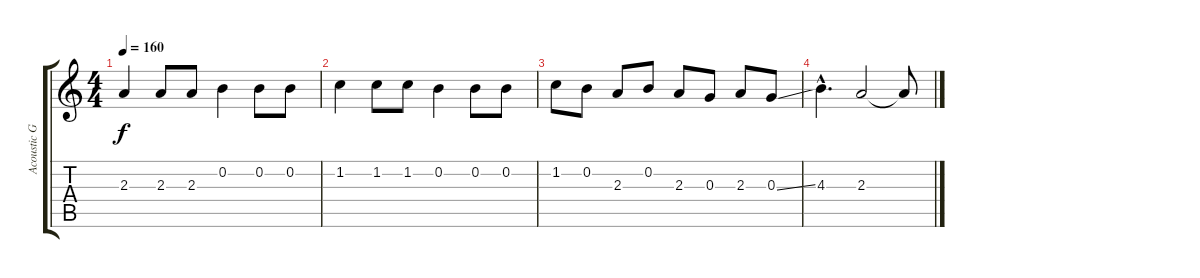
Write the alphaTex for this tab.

\track ("Acoustic Guitar (Lead)" "Acoustic G") {instrument acousticguitarnylon}
\staff {score tabs}
\tuning (E4 B3 G3 D3 A2 E2) {hide}
\ts (4 4)
\tempo 160
\clef g2
\ks c
2.3.4{dy f} 2.3.8 2.3.8 0.2.4 0.2.8 0.2.8 |
1.2.4 1.2.8 1.2.8 0.2.4 0.2.8 0.2.8 |
1.2.8 0.2.8 2.3.8 0.2.8 2.3.8 0.3.8 2.3.8 0.3{ss}.8 |
4.3{hac}.4{d} 2.3.2 2.3{t}.8
